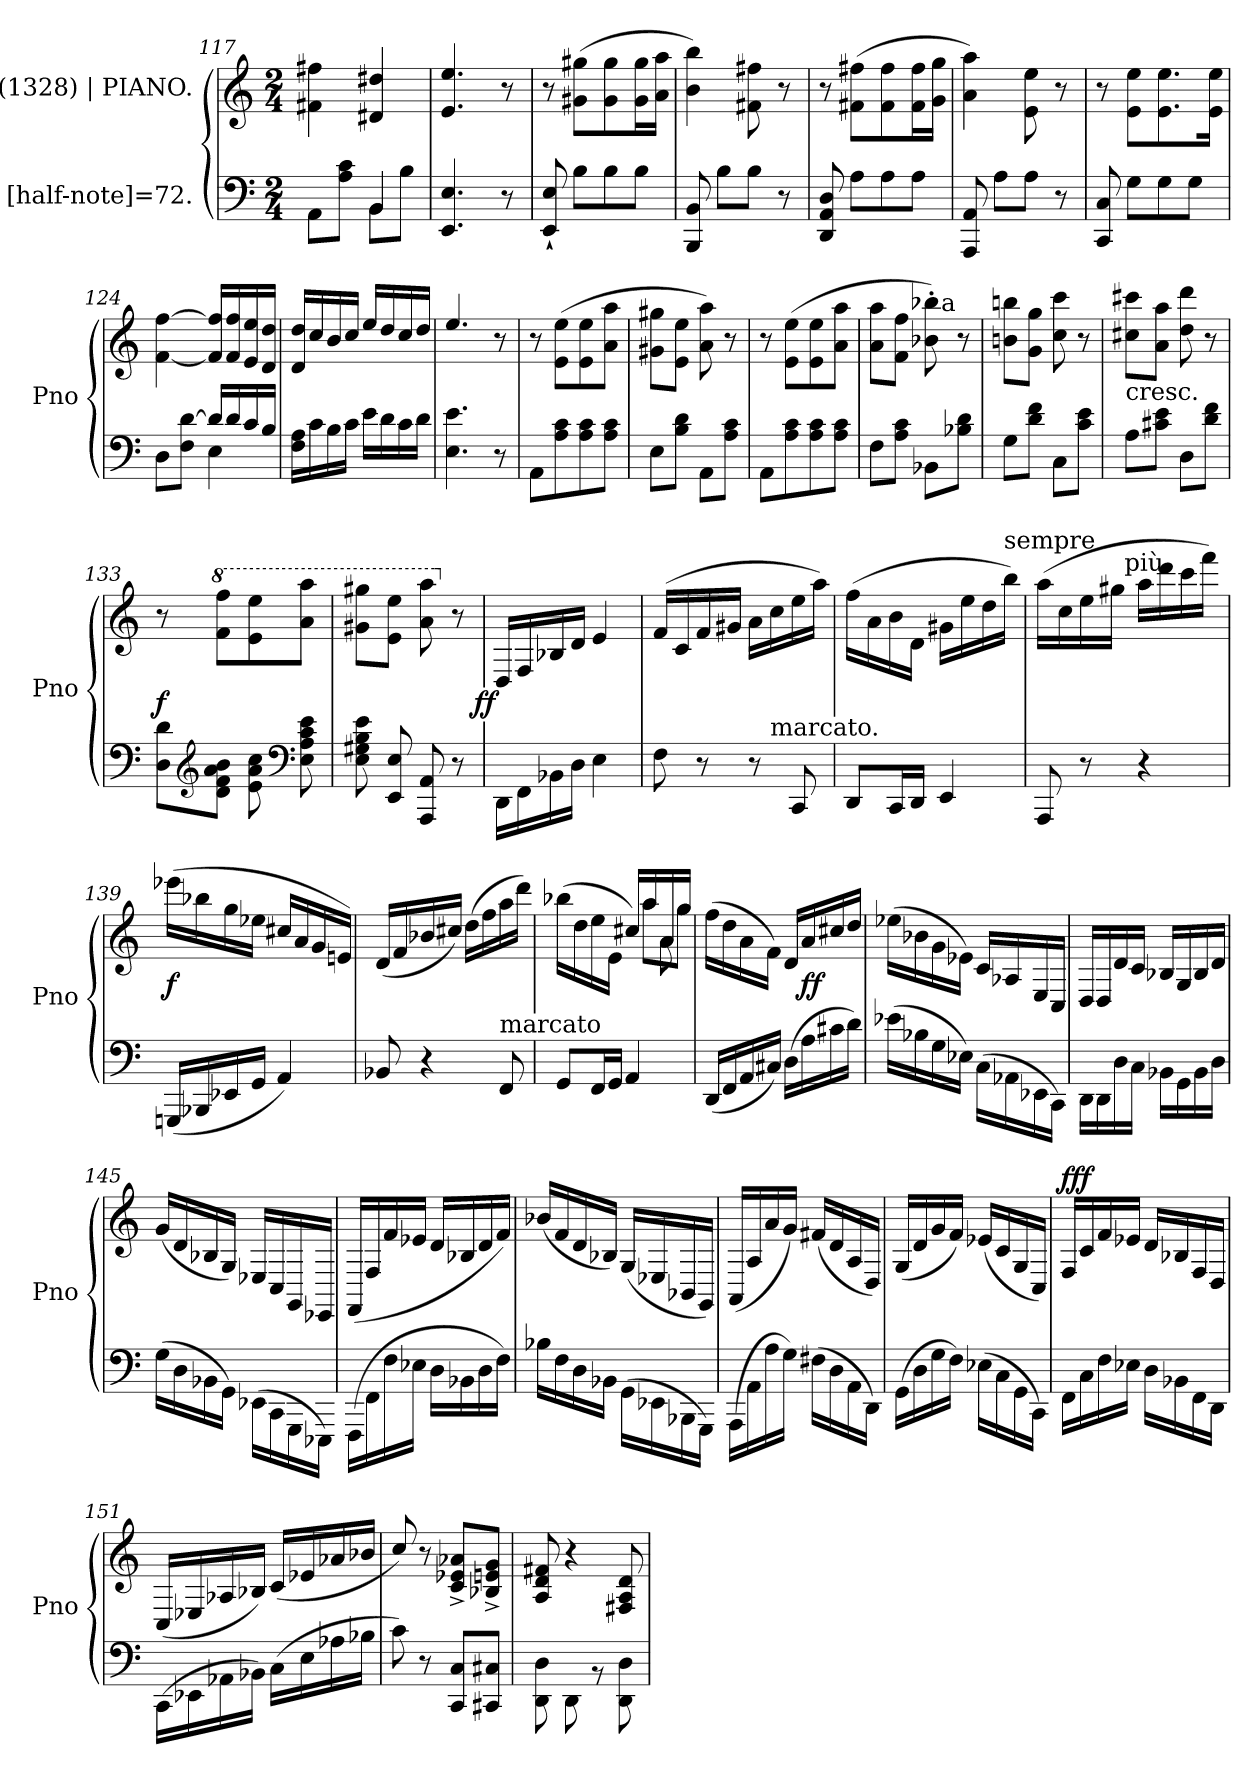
**kern	**kern	**dynam
*part2	*part1	*part1
*staff2	*staff1	*staff1
*I"[half-note]=72.	*I" (1328) | PIANO.	*
*	*I'Pno	*
*clefF4	*clefG2	*
*k[]	*k[]	*
*M2/4	*M2/4	*
=117	=117	=117
*^	*	*
8AA\L	4ryy	4ff#X 4f#X	.
8c 8AJ	.	.	.
4BB	8BBL	4dd#X 4d#X	.
.	8BJ	.	.
*v	*v	*	*
=118	=118	=118
4.E 4.EE	4.ee 4.e	.
8r	8r	.
=119	=119	=119
8E` 8EE`	8r	.
8BL	(>8gg#X 8g#XL	.
8B	8gg# 8g#	.
8BJ	16gg# 16g#L	.
.	16aa 16aJJ	.
=120	=120	=120
8BB 8BBB	4bb 4b)	.
8BL	.	.
8BJ	8ff#X 8f#X	.
8r	8r	.
=121	=121	=121
8D 8AA 8DD	8r	.
8AL	(>8ff#X 8f#XL	.
8A	8ff# 8f#	.
8AJ	16ff# 16f#L	.
.	16gg 16gJJ	.
=122	=122	=122
8AA 8AAA	4aa 4a)	.
8AL	.	.
8AJ	8ee\ 8e\	.
8r	8r	.
=123	=123	=123
8C 8CC	8r	.
8GL	8ee\ 8e\L	.
8G	8.ee 8.e	.
8GJ	.	.
.	16ee 16eJk	.
=124	=124	=124
*^	*	*
8DL	4ryy	[4ff [4f	.
[8d 8FJ	.	.	.
16dLL]	4E	16ff] 16f]LL	.
16d	.	16ff 16f	.
16c	.	16ee 16e	.
16BJJ	.	16dd 16dJJ	.
*v	*v	*	*
=125	=125	=125
16A 16FLL	16dd/ 16d/LL	.
16c	16cc	.
16B	16b	.
16cJJ	16ccJJ	.
16e\LL	16ee/LL	.
16d\	16dd/	.
16c\	16cc/	.
16d\JJ	16dd/JJ	.
=126	=126	=126
4.e\ 4.E\	4.ee/	.
8r	8r	.
=127	=127	=127
8AAL	8r	.
8c 8A	(>8ee 8eL	.
8c 8A	8ee 8e	.
8c 8AJ	8aa 8aJ	.
=128	=128	=128
8EL	8gg#X 8g#XL	.
8d 8BJ	8ee 8eJ	.
8AAL	8aa 8a)	.
8c 8AJ	8r	.
=129	=129	=129
8AAL	8r	.
8c 8A	(>8ee 8eL	.
8c 8A	8ee 8e	.
8c 8AJ	8aa 8aJ	.
=130	=130	=130
!	!LO:TX:a:t=poco	!
*	*^	*
8FL	8aa 8aL	4ryy	.
8c 8AJ	8ff 8fJ	.	.
8BB-XL	8bb-X'> 8b-X'>)	16ryy	.
!	!	!LO:TX:a:t=a	!
.	.	8.ryy	.
8d 8B-XJ	8r	.	.
=131	=131	=131	=131
!	!LO:TX:a:t=poco	!	!
*	*v	*v	*
8GL	8bbn 8bnL	.
8f 8dJ	8gg 8gJ	.
8CL	8ccc 8cc	.
8e 8cJ	8r	.
=132	=132	=132
!	!LO:TX:c:t=cresc.	!
8AL	8ccc#X 8cc#XL	.
8e 8c#XJ	8aa 8aJ	.
8DL	8ddd 8dd	.
8f 8dJ	8r	.
=133	=133	=133
8d 8DL	8r	f
*clefG2	*	*
*	*8va	*
8b 8a 8f 8dJ	8fff\ 8ff\L	.
8cc\ 8a\ 8e\	8eee 8ee	.
*clefF4	*	*
8e 8c 8A 8E	8aaa 8aaJ	.
=134	=134	=134
8e 8B 8G# 8E	8ggg#X 8gg#XL	.
8E 8EE	8eee 8eeJ	.
8AA 8AAA	8aaa 8aa	.
*	*X8va	*
8r	8r	.
=135	=135	=135
!	!	!LO:DY:rj
16DD\LL	16D/LL	ff
16FF\	16F/	.
16BB-X	16B-X	.
16D\JJ	16d/JJ	.
4E	4e	.
=136	=136	=136
*^	*	*
8F	4ryy	(>16fLL	.
.	.	16c	.
8r	.	16f	.
.	.	16g#XJJ	.
8r	16ryy	16aLL	.
!	!LO:TX:a:t=marcato.	!	!
.	8.ryy	16cc	.
8CC	.	16ee	.
.	.	16aaJJ)	.
*v	*v	*	*
=137	=137	=137
8DDL	(>16ff\LL	.
.	16a	.
16CCL	16b	.
16DDJJ	16dJJ	.
4EE	16g#XLL	.
.	16ee	.
.	16dd	.
!	!LO:TX:a:t=sempre	!
.	16bbJJ)	.
=138	=138	=138
*	*^	*
8AAA	(>16aaLL	8..ryy	.
.	16cc	.	.
8r	16ee	.	.
.	16gg#XJJ	.	.
!	!	!LO:TX:a:t=più	!
.	.	4ryy	.
4r	16aaLL	.	.
.	16ddd	.	.
.	16ccc	.	.
.	16fffJJ)	.	.
.	.	32ryy	.
*	*v	*v	*
=139	=139	=139
(<16GGGnLL	(>16eee-XLL	f
16BBB-X	16bb-X	.
16EE-X	16gg	.
16GGJJ	16ee-XJJ	.
4AA)	16cc#XLL	.
.	16a	.
.	16g	.
.	16enJJ)	.
=140	=140	=140
8BB-X	(<16dLL	.
.	16f	.
4r	16b-X	.
.	16cc#XJJ)	.
.	(>16ddLL	.
.	16ff	.
!LO:TX:a:t=marcato	!	!
8FF	16aa	.
.	16dddJJ)	.
=141	=141	=141
*	*^	*
*	*	*^	*
8GGL	(>16bb-X\LL	4ryy	4ryy	.
.	16dd\	.	.	.
16FFL	16ee\	.	.	.
16GGJJ	16e\JJ	.	.	.
4AA	16cc#XLL)	16ryy	8ryy	.
.	16aa	8aaL	.	.
.	16a	.	8a\	.
!	!	!LO:N:vis=8	!	!
.	16ggJJ	16ggJ	.	.
*	*v	*v	*v	*
=142	=142	=142
(<16DDLL	(>16ffLL	.
16FF	16dd	.
16AA	16a	.
16C#XJJ)	16fJJ)	.
(>16DLL	16dLL	.
16A	16a	ff
16c#X	16cc#X	.
16dJJ)	16ddJJ	.
=143	=143	=143
(>16e-XLL	(>16ee-X\LL	.
16B-X	16b-X	.
16G	16g	.
16E-XJJ)	16e-JJ)	.
(<16C\LL	16cLL	.
16AA-X	16A-X	.
16EE-X\	16E/	.
16CC\JJ)	16C/JJ	.
=144	=144	=144
16DD\LL	16D/LL	.
16DD\	16D/	.
16D\	16d/	.
16C\JJ	16c/JJ	.
16BB-X\LL	16B-XLL	.
16GG\	16G/	.
16BB-\	16B-/	.
16DJJ	16dJJ	.
=145	=145	=145
(<16G\LL	(<16gLL	.
16D	16d	.
16BB-X	16B-X	.
16GG\JJ)	16G/JJ)	.
(<16EE-X\LL	16E-XLL	.
16CC\	16C/	.
16GGG\	16GG/	.
16EEE-XJJ)	16EE-XJJ	.
=146	=146	=146
(<16FFF\LL	(>16FF/LL	.
16FF\	16F/	.
16F	16f	.
16E-XJJ	16e-XJJ	.
16DLL	16dLL	.
16BB-X	16B-X	.
16D	16d	.
16FJJ)	16fJJ)	.
=147	=147	=147
16B-XLL	(<16b-XLL	.
16F	16f	.
16D	16d	.
16BB-XJJ	16B-XJJ)	.
(<16GG\LL	(>16G/LL	.
16EE-X	16E-X	.
16BBB-X	16BB-X	.
16GGG\JJ)	16GG/JJ)	.
=148	=148	=148
(<16AAA\LL	(>16AA/LL	.
16AA\	16A/	.
16A	16a	.
16GJJ)	16gJJ)	.
(<16F#X\LL	(>16f#XLL	.
16D	16d	.
16AA\	16A/	.
16DD\JJ)	16D/JJ)	.
=149	=149	=149
(<16GG\LL	(>16G/LL	.
16D	16d	.
16G	16g	.
16FJJ)	16fJJ)	.
(<16E-X\LL	(>16e-XLL	.
16C	16c	.
16GG\	16G/	.
16CC\JJ)	16C/JJ)	.
=150	=150	=150
!	!	!LO:DY:a
16FF\LL	16F/LL	fff
16C	16c	.
16F	16f	.
16E-XJJ	16e-XJJ	.
16D\LL	16dLL	.
16BB-X	16B-X	.
16FF\	16F/	.
16DD\JJ	16D/JJ	.
=151	=151	=151
(<16CC\LL	(>16C/LL	.
16EE-X	16E-X	.
16AA-X	16A-X	.
16BB-XJJ)	16B-XJJ)	.
(>16CLL	(<16cLL	.
16E	16e-X	.
16A-X	16a-X	.
16B-XJJ	16b-XJJ	.
=152	=152	=152
8c)	8cc/)	.
8r	8r	.
8C 8CCL	8a-X^ 8e-X^ 8c^L	.
8C#X 8CC#XJ	8g^ 8en^ 8B-X^J	.
=153	=153	=153
8D\ 8DD\	8f#X/ 8d/ 8A/	.
8DD\	4r	.
8rBB	.	.
8D\ 8DD\	8d/ 8A/ 8F#X/	.
=	=	=
*-	*-	*-
